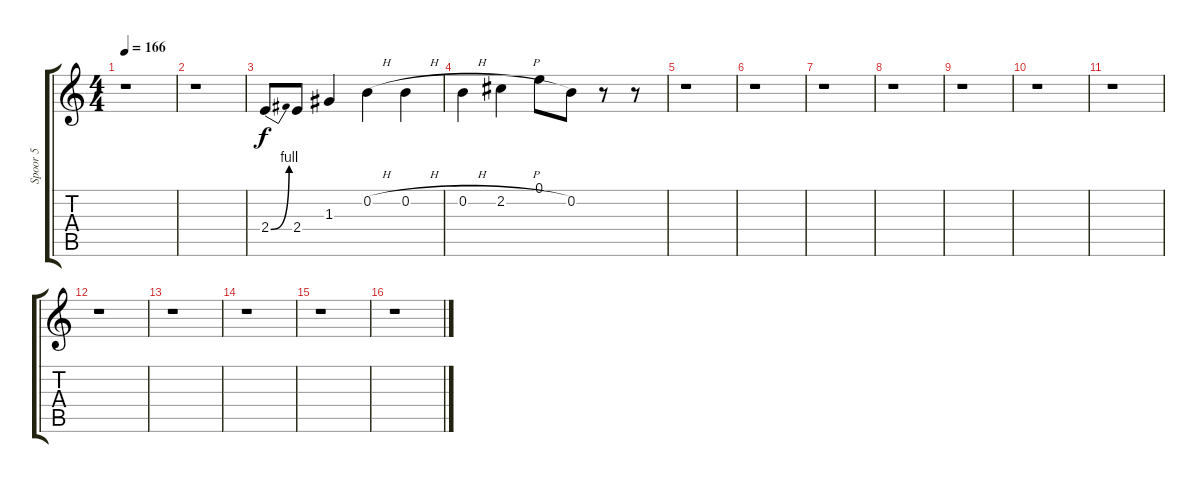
\track ("Spoor 5" "Spoor 5") {instrument overdrivenguitar}
\staff {score tabs}
\tuning (E4 B3 G3 D3 A2 E2) {hide}
\ts (4 4)
\tempo 166
\clef g2
\ks c
r.1{dy f} |
r.1 |
2.4{be (bend 0 0 60 4)}.8 2.4.8 1.3.4 0.2{h}.4 0.2{h}.4 |
0.2{h}.4 2.2{h}.4 0.1.8 0.2.8 r.8 r.8 |
r.1 |
r.1 |
r.1 |
r.1 |
r.1 |
r.1 |
r.1 |
r.1 |
r.1 |
r.1 |
r.1 |
r.1
